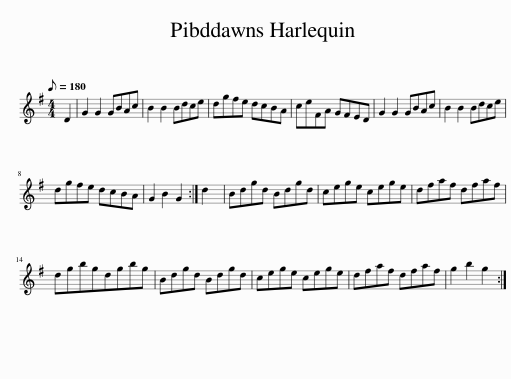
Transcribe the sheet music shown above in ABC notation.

X:1
L:1/8
Q:1/8=180
M:4/4
I:linebreak $
K:G
V:1 treble
V:1
 D2 | G2 G2 GBAc | B2 B2 Bdce | dgfe dcBA | ceFA GFED | %5
 G2 G2 GBAc | B2 B2 Bdce |$ dgfe dcBA | G2 B2 G2 :| d2 | %10
 Bdgd Bdgd | cege cege | dfaf dfaf |$ dgbgdgbg | Bdgd Bdgd | %15
 cege cege | dfaf dfaf | g2 b2 g2 :| %18
